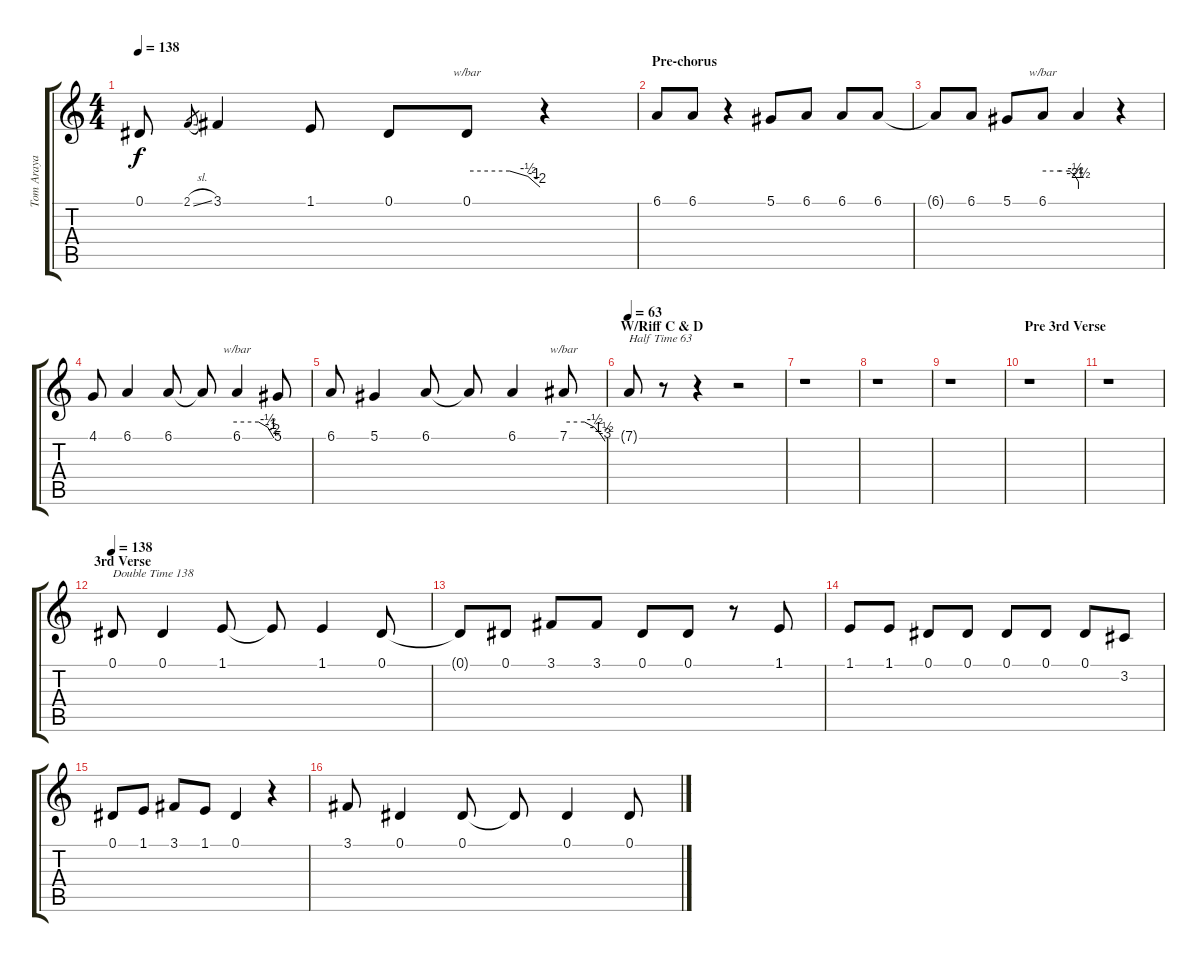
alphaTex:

\track ("Tom Araya" "Tom Araya") {instrument clarinet}
\staff {score tabs}
\tuning (Eb4 Bb3 Gb3 Db3 Ab2 Eb2) {hide}
\ts (4 4)
\tempo 138
\clef g2
\ks c
0.1.8{dy f} 2.1{sl}.8{gr} 3.1.4 1.1.8 0.1.8 0.1.8{tbe (custom default 0 0 35 0 50 -2 55 -4 60 -8)} r.4 |
\section ("" "Pre-chorus")
6.1.8 6.1.8 r.4 5.1.8 6.1.8 6.1.8 6.1.8 |
6.1{t}.8 6.1.8 5.1.8 6.1.8{tbe (custom default 0 0 30 0 45 0 55 -2 60 -4 60 -10)} 6.1{t}.4 r.4 |
4.1.8 6.1.4 6.1.8 6.1{t}.8 6.1.4{tbe (custom default 0 0 35 0 50 -2 55 -4 60 -8)} 5.1.8 |
6.1.8 5.1.4 6.1.8 6.1{t}.8 6.1.4 7.1.8{tbe (custom default 0 0 30 0 45 -2 55 -6 60 -12)} |
\section ("" "W/Riff C & D")
\tempo 63
7.1{t}.8{txt "Half Time 63"} r.8 r.4 r.2 |
r.1 |
r.1 |
r.1 |
\section ("" "Pre 3rd Verse")
r.1 |
r.1 |
\section ("" "3rd Verse")
\tempo 138
0.1.8{txt "Double Time 138"} 0.1.4 1.1.8 1.1{t}.8 1.1.4 0.1.8 |
0.1{t}.8 0.1.8 3.1.8 3.1.8 0.1.8 0.1.8 r.8 1.1.8 |
1.1.8 1.1.8 0.1.8 0.1.8 0.1.8 0.1.8 0.1.8 3.2.8 |
0.1.8 1.1.8 3.1.8 1.1.8 0.1.4 r.4 |
3.1.8 0.1.4 0.1.8 0.1{t}.8 0.1.4 0.1.8
